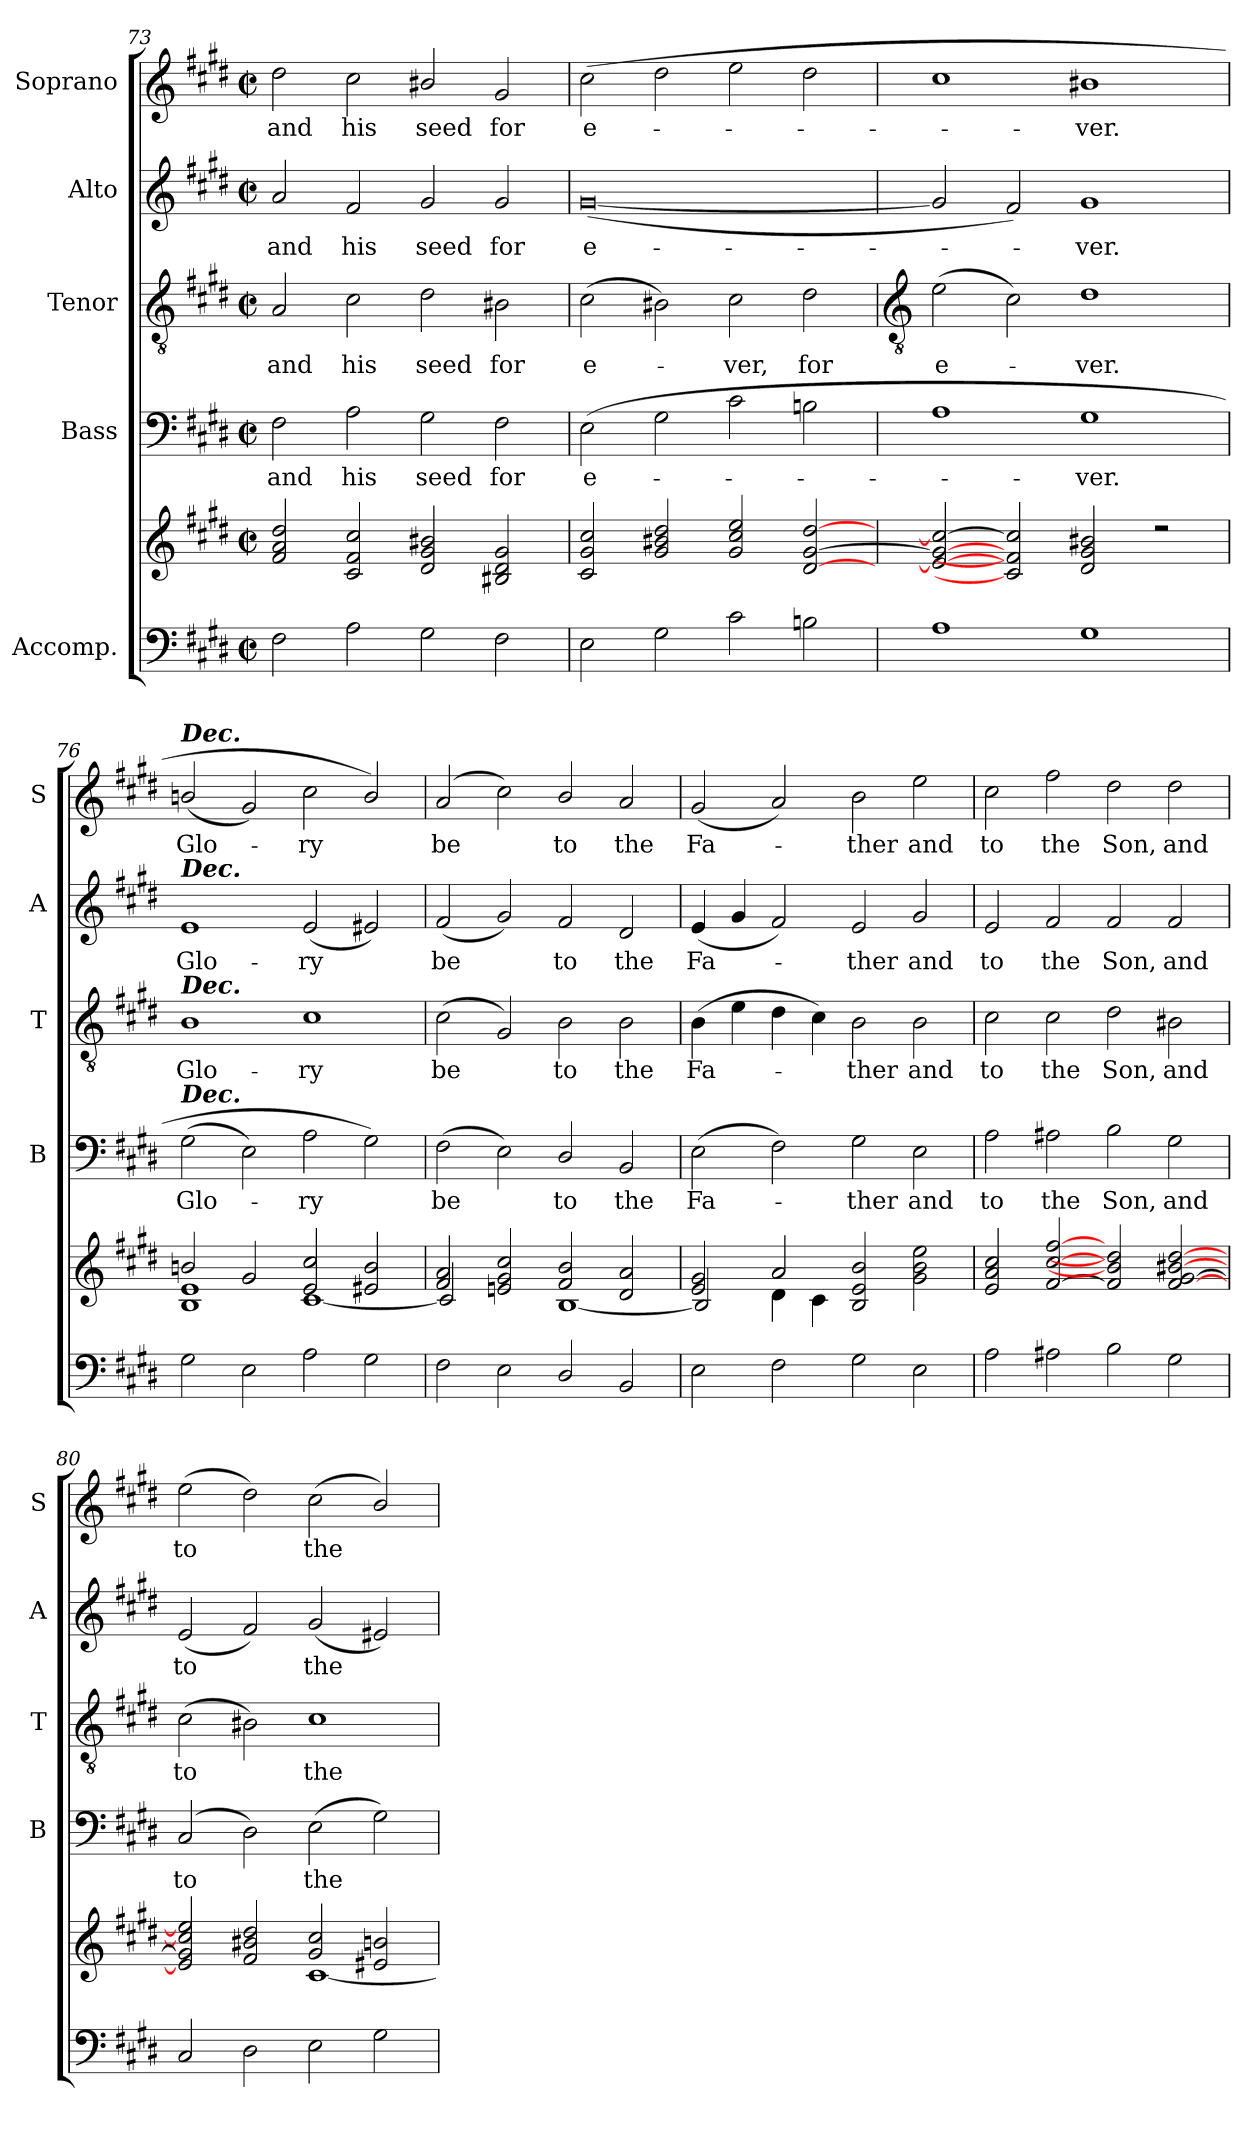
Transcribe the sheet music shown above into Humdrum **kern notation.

**kern	**kern	**kern	**text	**kern	**text	**kern	**text	**kern	**text
*part5	*part5	*part4	*part4	*part3	*part3	*part2	*part2	*part1	*part1
*staff6	*staff5	*staff4	*staff4	*staff3	*staff3	*staff2	*staff2	*staff1	*staff1
*I"Accomp.	*	*I"Bass	*	*I"Tenor	*	*I"Alto	*	*I"Soprano	*
*	*	*I'B	*	*I'T	*	*I'A	*	*I'S	*
*clefF4	*clefG2	*clefF4	*	*clefGv2	*	*clefG2	*	*clefG2	*
*k[f#c#g#d#]	*k[f#c#g#d#]	*k[f#c#g#d#]	*	*k[f#c#g#d#]	*	*k[f#c#g#d#]	*	*k[f#c#g#d#]	*
*E:	*E:	*E:	*	*E:	*	*E:	*	*E:	*
*M4/2	*M4/2	*M4/2	*	*M4/2	*	*M4/2	*	*M4/2	*
*met(c|)	*met(c|)	*met(c|)	*	*met(c|)	*	*met(c|)	*	*met(c|)	*
=73	=73	=73	=73	=73	=73	=73	=73	=73	=73
*	*^	*	*	*	*	*	*	*	*
!	!	!	!	!LO:LY:b	!	!LO:LY:b	!	!LO:LY:b	!	!LO:LY:b
2F#	2f# 2a 2dd#	0ryy	2F#	and	2A	and	2a	and	2dd#	and
!	!	!	!	!LO:LY:b	!	!LO:LY:b	!	!LO:LY:b	!	!LO:LY:b
2A	2c# 2f# 2cc#	.	2A	his	2c#	his	2f#	his	2cc#	his
!	!	!	!	!LO:LY:b	!	!LO:LY:b	!	!LO:LY:b	!	!LO:LY:b
2G#	2d#/ 2g#/ 2b#X/	.	2G#	seed	2d#	seed	2g#	seed	2b#X/	seed
!	!	!	!	!LO:LY:b	!	!LO:LY:b	!	!LO:LY:b	!	!LO:LY:b
2F#	2B#X 2d# 2g#	.	2F#	for	2B#X	for	2g#	for	2g#	for
=74	=74	=74	=74	=74	=74	=74	=74	=74	=74	=74
!	!	!	!	!LO:LY:b	!	!LO:LY:b	!	!LO:LY:b	!	!LO:LY:b
2E	2c# 2g# 2cc#	0ryy	(>2E	e-	(>2c#	e-	(<[0g#	e-	(<2cc#	e-
2G#	2g# 2b#X 2dd#	.	2G#	.	2B#X)	.	.	.	2dd#	.
!	!	!	!	!	!	!LO:LY:b	!	!	!	!
2c#	2g# 2cc# 2ee	.	2c#	.	2c#	ver,	.	.	2ee	.
!	!	!	!	!	!	!LO:LY:b	!	!	!	!
2Bn	[2d# [2g# [2dd#	.	2Bn	.	2d#	for	.	.	2dd#	.
!!LO:LB:g=z
=75	=75	=75	=75	=75	=75	=75	=75	=75	=75	=75
*	*	*	*	*	*clefGv2	*	*	*	*	*
!	!	!	!	!	!	!LO:LY:b	!	!	!	!
1A	2e_ 2g#_ 2cc#_	0ryy	1A	.	(>2e	e-	2g#]	.	1cc#	.
.	2c#] 2f#] 2cc#]	.	.	.	2c#)	.	2f#)	.	.	.
!	!	!	!	!LO:LY:b	!	!LO:LY:b	!	!LO:LY:b	!	!LO:LY:b
1G#	2d# 2g# 2b#X	.	1G#	ver.	1d#	ver.	1g#	ver.	1b#X	ver.
.	2r	.	.	.	.	.	.	.	.	.
=76	=76	=76	=76	=76	=76	=76	=76	=76	=76	=76
!	!	!	!	!	!	!	!	!	!LO:TX:a:Bi:t=Dec.	!
!	!	!	!	!	!	!	!LO:TX:a:Bi:t=Dec.	!	!	!
!	!	!	!	!	!LO:TX:a:Bi:t=Dec.	!	!	!	!	!
!	!	!	!LO:TX:a:Bi:t=Dec.	!	!	!	!	!	!	!
!	!	!	!	!LO:LY:b	!	!LO:LY:b	!	!LO:LY:b	!	!LO:LY:b
2G#	2bn/	1B\ 1e\	(>2G#	Glo-	1B	Glo-	1e	Glo-	(<2bn/	Glo-
2E	2g#	.	2E)	.	.	.	.	.	2g#)	.
!	!	!	!	!LO:LY:b	!	!LO:LY:b	!	!LO:LY:b	!	!LO:LY:b
2A	2e 2cc#	[1c#\	2A	ry	1c#	-ry	(<2e	-ry	2cc#	ry
2G#	2e#X/ 2b/	.	2G#)	.	.	.	2e#X)	.	2b/)	.
=77	=77	=77	=77	=77	=77	=77	=77	=77	=77	=77
!	!	!	!	!LO:LY:b	!	!LO:LY:b	!	!LO:LY:b	!	!LO:LY:b
2F#	2f# 2a	2c#/]	(>2F#	be	(<2c#	be	(<2f#	be	(<2a	be
2E	2en 2g# 2cc#	2ryy	2E)	.	2G#)	.	2g#)	.	2cc#)	.
!	!	!	!	!LO:LY:b	!	!LO:LY:b	!	!LO:LY:b	!	!LO:LY:b
2D#/	2f#/ 2b/	[1B\	2D#/	to	2B	to	2f#	to	2b/	to
!	!	!	!	!LO:LY:b	!	!LO:LY:b	!	!LO:LY:b	!	!LO:LY:b
2BB	2d# 2a	.	2BB	the	2B	the	2d#	the	2a	the
=78	=78	=78	=78	=78	=78	=78	=78	=78	=78	=78
!	!	!	!	!LO:LY:b	!	!LO:LY:b	!	!LO:LY:b	!	!LO:LY:b
2E	2e 2g#	2B/]	(>2E	Fa-	(>4B	Fa-	(<4e	Fa-	(<2g#	Fa-
.	.	.	.	.	4e	.	4g#	.	.	.
2F#	2a	4d#\	2F#)	.	4d#	.	2f#)	.	2a)	.
.	.	4c#\	.	.	4c#)	.	.	.	.	.
!	!	!	!	!LO:LY:b	!	!LO:LY:b	!	!LO:LY:b	!	!LO:LY:b
2G#	2B 2e 2b	1ryy	2G#	ther	2B	ther	2e	ther	2b	ther
!	!	!	!	!LO:LY:b	!	!LO:LY:b	!	!LO:LY:b	!	!LO:LY:b
2E	2g# 2b 2ee	.	2E	and	2B	and	2g#	and	2ee	and
=79	=79	=79	=79	=79	=79	=79	=79	=79	=79	=79
!	!	!	!	!LO:LY:b	!	!LO:LY:b	!	!LO:LY:b	!	!LO:LY:b
2A	2e 2a 2cc#	0ryy	2A	to	2c#	to	2e	to	2cc#	to
!	!	!	!	!LO:LY:b	!	!LO:LY:b	!	!LO:LY:b	!	!LO:LY:b
2A#X	[2f# [2cc# [2ff#	.	2A#X	the	2c#	the	2f#	the	2ff#	the
!	!	!	!	!LO:LY:b	!	!LO:LY:b	!	!LO:LY:b	!	!LO:LY:b
2B	2f#] 2b] 2dd#]	.	2B	Son,	2d#	Son,	2f#	Son,	2dd#	Son,
!	!	!	!	!LO:LY:b	!	!LO:LY:b	!	!LO:LY:b	!	!LO:LY:b
2G#	[2f# [2g# [2b#X [2dd#	.	2G#	and	2B#X	and	2f#	and	2dd#	and
=80	=80	=80	=80	=80	=80	=80	=80	=80	=80	=80
!	!	!	!	!LO:LY:b	!	!LO:LY:b	!	!LO:LY:b	!	!LO:LY:b
2C#	2e] 2g#] 2cc#] 2ee]	1ryy	(<2C#	to	(>2c#	to	(<2e	to	(>2ee	to
2D#	2f# 2b#X 2dd#	.	2D#)	.	2B#X)	.	2f#)	.	2dd#)	.
!	!	!	!	!LO:LY:b	!	!LO:LY:b	!	!LO:LY:b	!	!LO:LY:b
2E	2g# 2cc#	[1c#\	(>2E	the	1c#	the	(<2g#	the	(<2cc#	the
2G#	2e#X/ 2bn/	.	2G#)	.	.	.	2e#X)	.	2b/)	.
*	*v	*v	*	*	*	*	*	*	*	*
=	=	=	=	=	=	=	=	=	=
*-	*-	*-	*-	*-	*-	*-	*-	*-	*-
